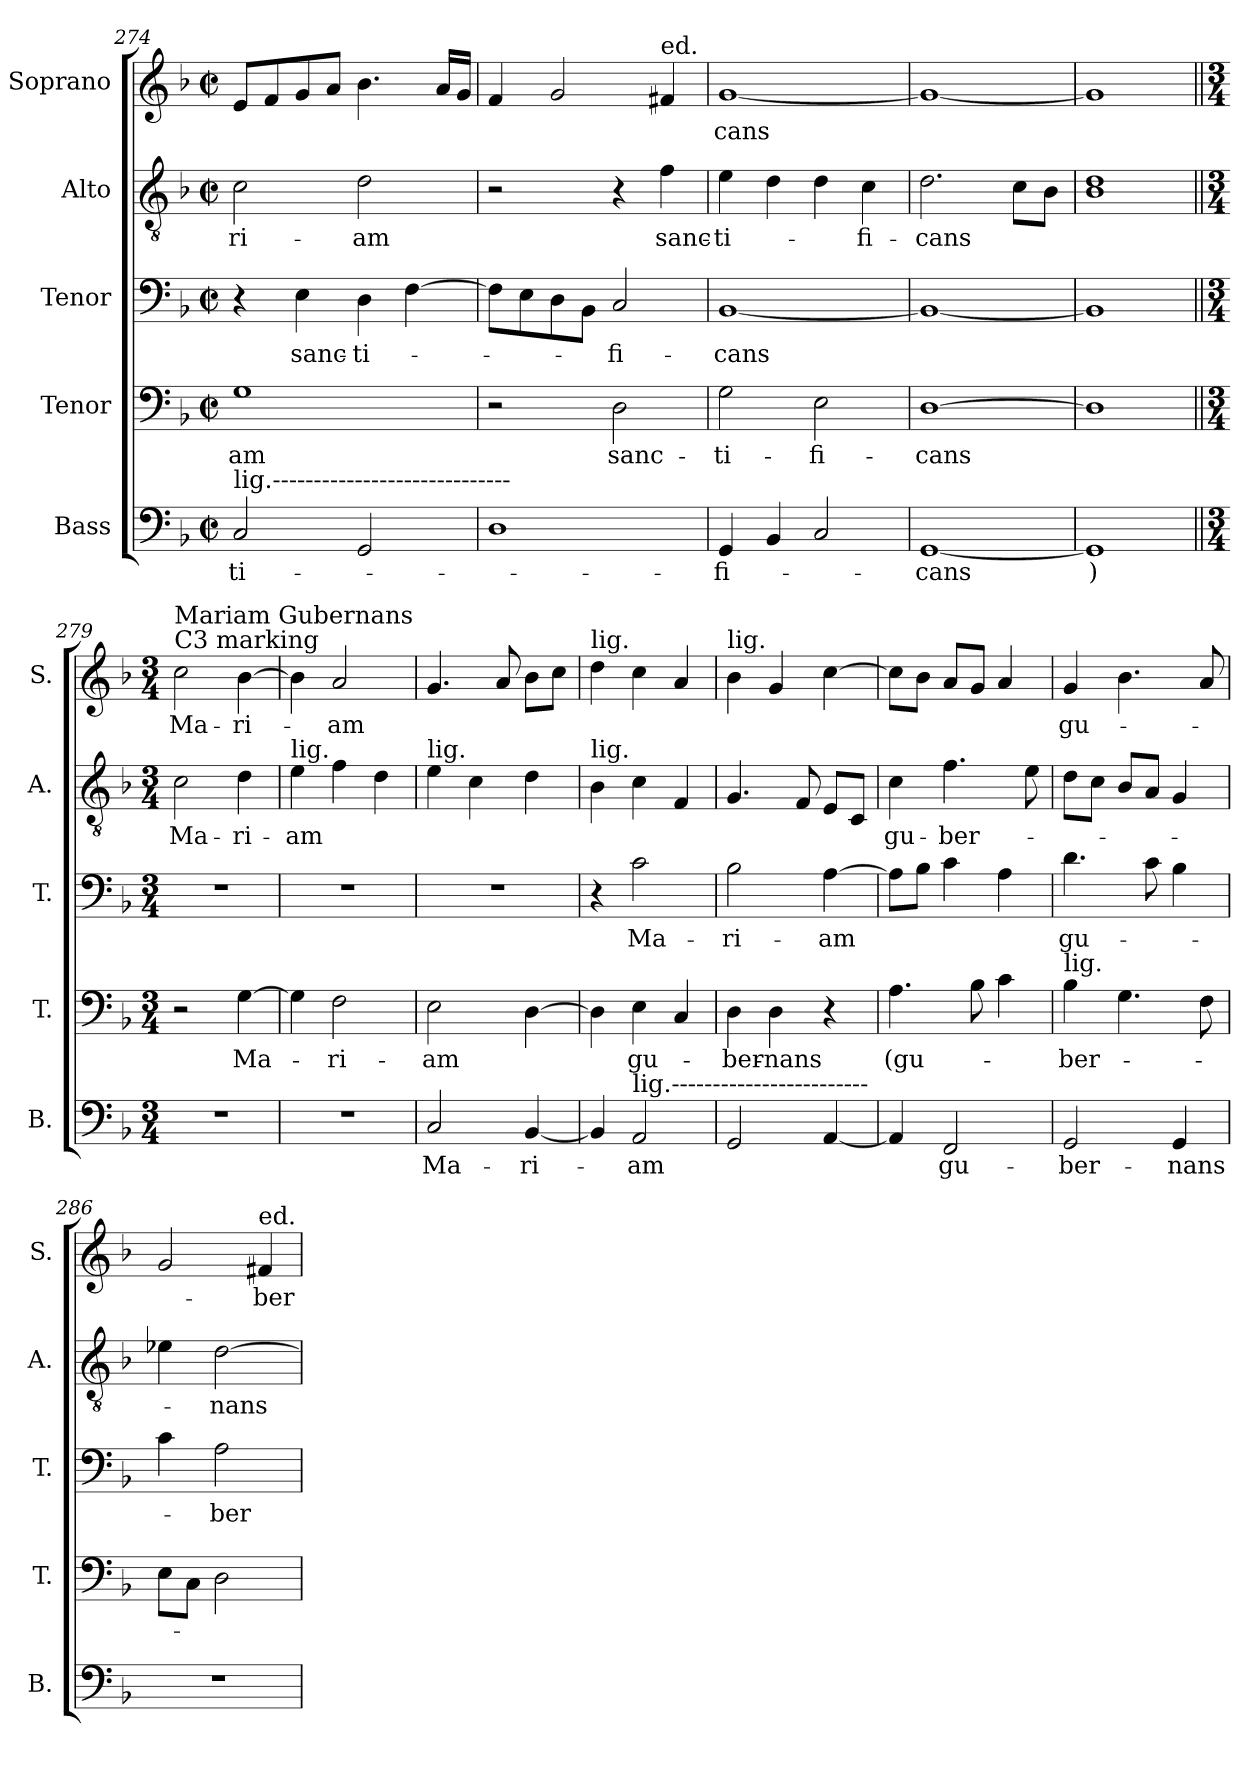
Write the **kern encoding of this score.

**kern	**text	**kern	**text	**kern	**text	**kern	**text	**kern	**text
*part5	*part5	*part4	*part4	*part3	*part3	*part2	*part2	*part1	*part1
*staff5	*staff5	*staff4	*staff4	*staff3	*staff3	*staff2	*staff2	*staff1	*staff1
*I"Bass	*	*I"Tenor	*	*I"Tenor	*	*I"Alto	*	*I"Soprano	*
*I'B.	*	*I'T.	*	*I'T.	*	*I'A.	*	*I'S.	*
*clefF4	*	*clefF4	*	*clefF4	*	*clefGv2	*	*clefG2	*
*k[b-]	*	*k[b-]	*	*k[b-]	*	*k[b-]	*	*k[b-]	*
*M2/2	*	*M2/2	*	*M2/2	*	*M2/2	*	*M2/2	*
*met(c|)	*	*met(c|)	*	*met(c|)	*	*met(c|)	*	*met(c|)	*
=274	=274	=274	=274	=274	=274	=274	=274	=274	=274
!LO:TX:a:t=lig.-----------------------------	!	!	!	!	!	!	!	!	!
!	!LO:LY:b	!	!LO:LY:b	!	!	!	!LO:LY:b	!	!
2C/	-ti-	1G	-am	4r	.	2c\	-ri-	8e/L	.
.	.	.	.	.	.	.	.	8f/	.
!	!	!	!	!	!LO:LY:b	!	!	!	!
.	.	.	.	4E\	sanc-	.	.	8g/	.
.	.	.	.	.	.	.	.	8a/J	.
!	!	!	!	!	!LO:LY:b	!	!LO:LY:b	!	!
2GG/	.	.	.	4D\	-ti-	2d\	-am	4.b-\	.
.	.	.	.	[4F\	.	.	.	.	.
.	.	.	.	.	.	.	.	16a/LL	.
.	.	.	.	.	.	.	.	16g/JJ	.
=275	=275	=275	=275	=275	=275	=275	=275	=275	=275
1D	.	2r	.	8F\L]	.	2r	.	4f/	.
.	.	.	.	8E\	.	.	.	.	.
.	.	.	.	8D\	.	.	.	2g/	.
.	.	.	.	8BB-\J	.	.	.	.	.
!	!	!	!LO:LY:b	!	!LO:LY:b	!	!	!	!
.	.	2D\	sanc-	2C/	fi-	4r	.	.	.
!	!	!	!	!	!	!	!	!LO:TX:a:t=ed.	!
!	!	!	!	!	!	!	!LO:LY:b	!	!
.	.	.	.	.	.	4f\	sanc-	4f#X/	.
=276	=276	=276	=276	=276	=276	=276	=276	=276	=276
!	!LO:LY:b	!	!LO:LY:b	!	!LO:LY:b	!	!LO:LY:b	!	!LO:LY:b
4GG/	-fi-	2G\	-ti-	[1BB-	-cans	4e\	-ti-	[1g	cans
4BB-/	.	.	.	.	.	4d\	.	.	.
!	!	!	!LO:LY:b	!	!	!	!	!	!
2C/	.	2E\	-fi-	.	.	4d\	.	.	.
!	!	!	!	!	!	!	!LO:LY:b	!	!
.	.	.	.	.	.	4c\	-fi-	.	.
=277	=277	=277	=277	=277	=277	=277	=277	=277	=277
!	!LO:LY:b	!	!LO:LY:b	!	!	!	!LO:LY:b	!	!
[1GG	-cans	[1D	-cans	1BB-_	.	2.d\	-cans	1g_	.
.	.	.	.	.	.	8c\L	.	.	.
.	.	.	.	.	.	8B-\J	.	.	.
=278	=278	=278	=278	=278	=278	=278	=278	=278	=278
!	!LO:LY:b	!	!	!	!	!	!	!	!
1GG]	)	1D]	.	1BB-]	.	1B- 1d	.	1g]	.
=279||	=279||	=279||	=279||	=279||	=279||	=279||	=279||	=279||	=279||
*M3/4	*	*M3/4	*	*M3/4	*	*M3/4	*	*M3/4	*
!	!	!	!	!	!	!	!	!LO:TX:a:t=C3 marking	!
!	!	!	!	!	!	!	!	!LO:TX:a:t=Mariam Gubernans	!
!	!	!	!	!	!	!	!LO:LY:b	!	!LO:LY:b
2.r	.	2r	.	2.r	.	2c\	Ma-	2cc\	Ma-
!	!	!	!LO:LY:b	!	!	!	!LO:LY:b	!	!LO:LY:b
.	.	[4G\	Ma-	.	.	4d\	-ri-	[4b-\	-ri-
!!LO:LB:g=z
=280	=280	=280	=280	=280	=280	=280	=280	=280	=280
!	!	!	!	!	!	!LO:TX:a:t=lig.	!	!	!
!	!	!	!	!	!	!	!LO:LY:b	!	!
2.r	.	4G\]	.	2.r	.	4e\	-am	4b-\]	.
!	!	!	!LO:LY:b	!	!	!	!	!	!LO:LY:b
.	.	2F\	-ri-	.	.	4f\	.	2a/	-am
.	.	.	.	.	.	4d\	.	.	.
=281	=281	=281	=281	=281	=281	=281	=281	=281	=281
!	!	!	!	!	!	!LO:TX:a:t=lig.	!	!	!
!	!LO:LY:b	!	!LO:LY:b	!	!	!	!	!	!
2C/	Ma-	2E\	-am	2.r	.	4e\	.	4.g/	.
.	.	.	.	.	.	4c\	.	.	.
.	.	.	.	.	.	.	.	8a/	.
!	!LO:LY:b	!	!	!	!	!	!	!	!
[4BB-/	-ri-	[4D\	.	.	.	4d\	.	8b-\L	.
.	.	.	.	.	.	.	.	8cc\J	.
=282	=282	=282	=282	=282	=282	=282	=282	=282	=282
!	!	!	!	!	!	!	!	!LO:TX:a:t=lig.	!
!	!	!	!	!	!	!LO:TX:a:t=lig.	!	!	!
4BB-/]	.	4D\]	.	4r	.	4B-\	.	4dd\	.
!LO:TX:a:t=lig.------------------------	!	!	!	!	!	!	!	!	!
!	!LO:LY:b	!	!LO:LY:b	!	!LO:LY:b	!	!	!	!
2AA/	-am	4E\	gu-	2c\	Ma-	4c\	.	4cc\	.
.	.	4C/	.	.	.	4F/	.	4a/	.
=283	=283	=283	=283	=283	=283	=283	=283	=283	=283
!	!	!	!	!	!	!	!	!LO:TX:a:t=lig.	!
!	!	!	!LO:LY:b	!	!LO:LY:b	!	!	!	!
2GG/	.	4D\	-ber-	2B-\	-ri-	4.G/	.	4b-\	.
!	!	!	!LO:LY:b	!	!	!	!	!	!
.	.	4D\	-nans	.	.	.	.	4g/	.
.	.	.	.	.	.	8F/	.	.	.
!	!	!	!	!	!LO:LY:b	!	!	!	!
[4AA/	.	4r	.	[4A\	-am	8E/L	.	[4cc\	.
.	.	.	.	.	.	8C/J	.	.	.
=284	=284	=284	=284	=284	=284	=284	=284	=284	=284
!	!	!	!LO:LY:b	!	!	!	!LO:LY:b	!	!
4AA/]	.	4.A\	(gu-	8A\L]	.	4c\	gu-	8cc\L]	.
.	.	.	.	8B-\J	.	.	.	8b-\J	.
!	!LO:LY:b	!	!	!	!	!	!LO:LY:b	!	!
2FF/	gu-	.	.	4c\	.	4.f\	-ber-	8a/L	.
.	.	8B-\	.	.	.	.	.	8g/J	.
.	.	4c\	.	4A\	.	.	.	4a/	.
.	.	.	.	.	.	8e\	.	.	.
=285	=285	=285	=285	=285	=285	=285	=285	=285	=285
!	!	!LO:TX:a:t=lig.	!	!	!	!	!	!	!
!	!LO:LY:b	!	!LO:LY:b	!	!LO:LY:b	!	!	!	!LO:LY:b
2GG/	-ber-	4B-\	-ber-	4.d\	gu-	8d\L	.	4g/	gu-
.	.	.	.	.	.	8c\J	.	.	.
.	.	4.G\	.	.	.	8B-/L	.	4.b-\	.
.	.	.	.	8c\	.	8A/J	.	.	.
!	!LO:LY:b	!	!	!	!	!	!	!	!
4GG/	-nans	.	.	4B-\	.	4G/	.	.	.
.	.	8F\	.	.	.	.	.	8a/	.
=286	=286	=286	=286	=286	=286	=286	=286	=286	=286
2.r	.	8E\L	.	4c\	.	4e-X\	.	2g/	.
.	.	8C\J	.	.	.	.	.	.	.
!	!	!	!	!	!LO:LY:b	!	!LO:LY:b	!	!
.	.	2D\	.	2A\	-ber-	[2d\	-nans	.	.
!	!	!	!	!	!	!	!	!LO:TX:a:t=ed.	!
!	!	!	!	!	!	!	!	!	!LO:LY:b
.	.	.	.	.	.	.	.	4f#X/	-ber-
=	=	=	=	=	=	=	=	=	=
*-	*-	*-	*-	*-	*-	*-	*-	*-	*-
